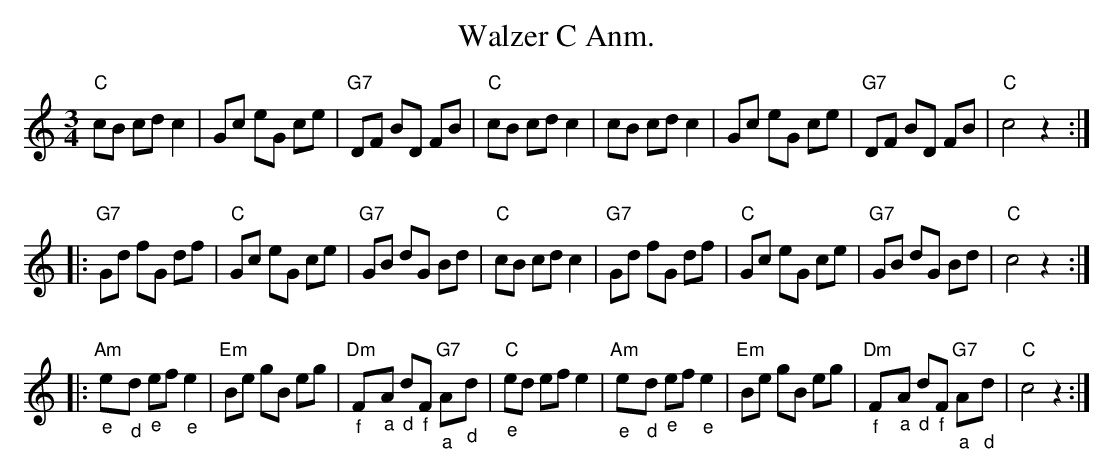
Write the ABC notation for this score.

X:1
T:Walzer C Anm.
M:3/4
L:1/8
K:C %%MIDI gchordon
"C"cB  cd c2 | Gc eG ce | "G7"DF BD FB | "C"cB cd c2 | cB cd c2 | Gc eG ce | "G7"DF BD FB | "C"c4 z2 :|:
"" "G7"Gd fG df | "C"Gc eG ce | "G7"GB dG Bd | "C"cB cd c2 | "G7"Gd fG df | "C"Gc eG ce | "G7"GB dG Bd | "C"c4 z2 :|:
"" "Am""_e"e"_d"d "_e"ef "_e"e2 | "Em"Be gB eg | "Dm""_f"F"_a"A "_d"d"_f"F "G7""_a"A"_d"d | "C""_e"ed ef e2 | \
   "Am""_e"e"_d"d "_e"ef "_e"e2 | "Em"Be gB eg | "Dm""_f"F"_a"A "_d"d"_f"F "G7""_a"A"_d"d | "C"c4 z2 :|
